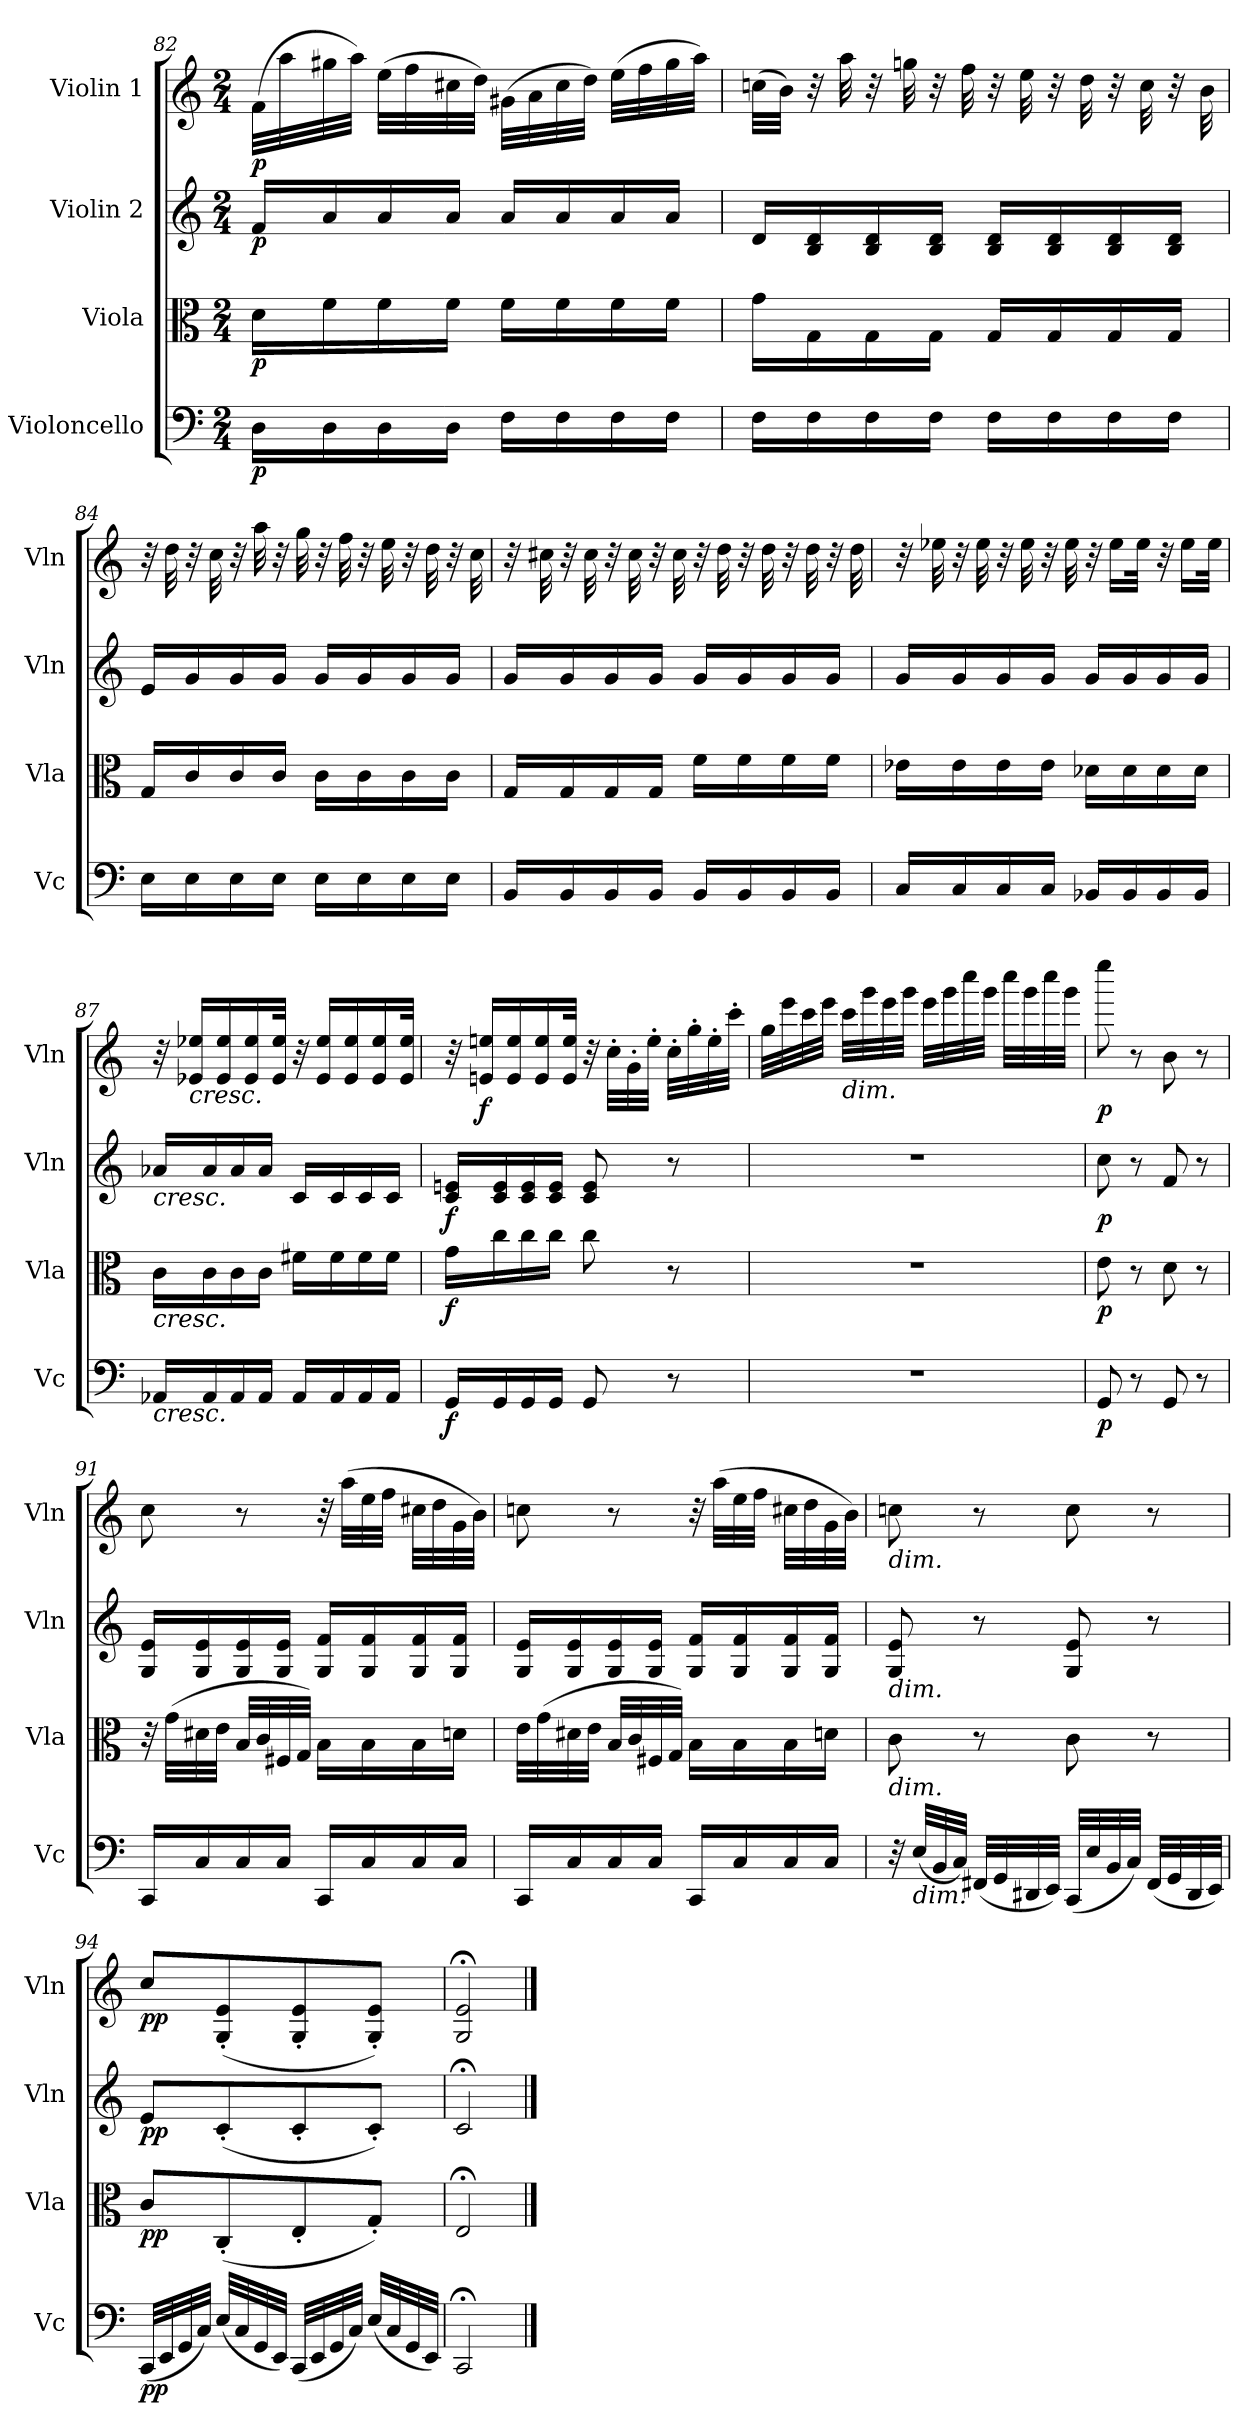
**kern	**dynam	**kern	**dynam	**kern	**dynam	**kern	**dynam
*part4	*part4	*part3	*part3	*part2	*part2	*part1	*part1
*staff4	*staff4	*staff3	*staff3	*staff2	*staff2	*staff1	*staff1
*I"Violoncello	*	*I"Viola	*	*I"Violin 2	*	*I"Violin 1	*
*I'Vc	*	*I'Vla	*	*I'Vln	*	*I'Vln	*
*clefF4	*	*clefC3	*	*clefG2	*	*clefG2	*
*k[]	*	*k[]	*	*k[]	*	*k[]	*
*M2/4	*	*M2/4	*	*M2/4	*	*M2/4	*
=82	=82	=82	=82	=82	=82	=82	=82
!	!LO:DY:b	!	!LO:DY:b	!	!LO:DY:b	!	!LO:DY:b
16D\LL	p	16d\LL	p	16f/LL	p	(32f\LLL	p
.	.	.	.	.	.	32aa\	.
16D\	.	16f\	.	16a/	.	32gg#X\	.
.	.	.	.	.	.	32aa\JJJ)	.
16D\	.	16f\	.	16a/	.	(32ee\LLL	.
.	.	.	.	.	.	32ff\	.
16D\JJ	.	16f\JJ	.	16a/JJ	.	32cc#X\	.
.	.	.	.	.	.	32dd\JJJ)	.
16F\LL	.	16f\LL	.	16a/LL	.	(32g#X\LLL	.
.	.	.	.	.	.	32a\	.
16F\	.	16f\	.	16a/	.	32cc#\	.
.	.	.	.	.	.	32dd\JJJ)	.
16F\	.	16f\	.	16a/	.	(32ee\LLL	.
.	.	.	.	.	.	32ff\	.
16F\JJ	.	16f\JJ	.	16a/JJ	.	32gg#\	.
.	.	.	.	.	.	32aa\JJJ)	.
!!LO:LB:g=z
=83	=83	=83	=83	=83	=83	=83	=83
16F\LL	.	16g\LL	.	16d/LL	.	(32ccn\LLL	.
.	.	.	.	.	.	32b\JJJ)	.
16F\	.	16G\	.	16B/ 16d/	.	32r	.
.	.	.	.	.	.	32aa\	.
16F\	.	16G\	.	16B/ 16d/	.	32r	.
.	.	.	.	.	.	32ggn\	.
16F\JJ	.	16G\JJ	.	16B/ 16d/JJ	.	32r	.
.	.	.	.	.	.	32ff\	.
16F\LL	.	16G/LL	.	16B/ 16d/LL	.	32r	.
.	.	.	.	.	.	32ee\	.
16F\	.	16G/	.	16B/ 16d/	.	32r	.
.	.	.	.	.	.	32dd\	.
16F\	.	16G/	.	16B/ 16d/	.	32r	.
.	.	.	.	.	.	32cc\	.
16F\JJ	.	16G/JJ	.	16B/ 16d/JJ	.	32r	.
.	.	.	.	.	.	32b\	.
=84	=84	=84	=84	=84	=84	=84	=84
16E\LL	.	16G/LL	.	16e/LL	.	32r	.
.	.	.	.	.	.	32dd\	.
16E\	.	16c/	.	16g/	.	32r	.
.	.	.	.	.	.	32cc\	.
16E\	.	16c/	.	16g/	.	32r	.
.	.	.	.	.	.	32aa\	.
16E\JJ	.	16c/JJ	.	16g/JJ	.	32r	.
.	.	.	.	.	.	32gg\	.
16E\LL	.	16c\LL	.	16g/LL	.	32r	.
.	.	.	.	.	.	32ff\	.
16E\	.	16c\	.	16g/	.	32r	.
.	.	.	.	.	.	32ee\	.
16E\	.	16c\	.	16g/	.	32r	.
.	.	.	.	.	.	32dd\	.
16E\JJ	.	16c\JJ	.	16g/JJ	.	32r	.
.	.	.	.	.	.	32cc\	.
!!LO:LB:g=z
=85	=85	=85	=85	=85	=85	=85	=85
16BB/LL	.	16G/LL	.	16g/LL	.	32r	.
.	.	.	.	.	.	32cc#X\	.
16BB/	.	16G/	.	16g/	.	32r	.
.	.	.	.	.	.	32cc#\	.
16BB/	.	16G/	.	16g/	.	32r	.
.	.	.	.	.	.	32cc#\	.
16BB/JJ	.	16G/JJ	.	16g/JJ	.	32r	.
.	.	.	.	.	.	32cc#\	.
16BB/LL	.	16f\LL	.	16g/LL	.	32r	.
.	.	.	.	.	.	32dd\	.
16BB/	.	16f\	.	16g/	.	32r	.
.	.	.	.	.	.	32dd\	.
16BB/	.	16f\	.	16g/	.	32r	.
.	.	.	.	.	.	32dd\	.
16BB/JJ	.	16f\JJ	.	16g/JJ	.	32r	.
.	.	.	.	.	.	32dd\	.
!!LO:PB:g=z
=86	=86	=86	=86	=86	=86	=86	=86
16C/LL	.	16e-X\LL	.	16g/LL	.	32r	.
.	.	.	.	.	.	32ee-X\	.
16C/	.	16e-\	.	16g/	.	32r	.
.	.	.	.	.	.	32ee-\	.
16C/	.	16e-\	.	16g/	.	32r	.
.	.	.	.	.	.	32ee-\	.
16C/JJ	.	16e-\JJ	.	16g/JJ	.	32r	.
.	.	.	.	.	.	32ee-\	.
16BB-X/LL	.	16d-X\LL	.	16g/LL	.	32r	.
.	.	.	.	.	.	16ee-\LL	.
16BB-/	.	16d-\	.	16g/	.	.	.
.	.	.	.	.	.	32ee-\JJk	.
16BB-/	.	16d-\	.	16g/	.	32r	.
.	.	.	.	.	.	16ee-\LL	.
16BB-/JJ	.	16d-\JJ	.	16g/JJ	.	.	.
.	.	.	.	.	.	32ee-\JJk	.
=87	=87	=87	=87	=87	=87	=87	=87
!	!	!	!	!LO:TX:b:i:t=cresc.	!	!	!
!	!	!LO:TX:b:i:t=cresc.	!	!	!	!	!
!LO:TX:b:i:t=cresc.	!	!	!	!	!	!	!
16AA-X/LL	.	16c\LL	.	16a-X/LL	.	32r	.
!	!	!	!	!	!	!LO:TX:b:i:t=cresc.	!
.	.	.	.	.	.	16e-X/ 16ee-X/LL	.
16AA-/	.	16c\	.	16a-/	.	.	.
.	.	.	.	.	.	16e-/ 16ee-/	.
16AA-/	.	16c\	.	16a-/	.	.	.
.	.	.	.	.	.	16e-/ 16ee-/	.
16AA-/JJ	.	16c\JJ	.	16a-/JJ	.	.	.
.	.	.	.	.	.	32e-/ 32ee-/JJk	.
16AA-/LL	.	16f#X\LL	.	16c/LL	.	32r	.
.	.	.	.	.	.	16e-/ 16ee-/LL	.
16AA-/	.	16f#\	.	16c/	.	.	.
.	.	.	.	.	.	16e-/ 16ee-/	.
16AA-/	.	16f#\	.	16c/	.	.	.
.	.	.	.	.	.	16e-/ 16ee-/	.
16AA-/JJ	.	16f#\JJ	.	16c/JJ	.	.	.
.	.	.	.	.	.	32e-/ 32ee-/JJk	.
=88	=88	=88	=88	=88	=88	=88	=88
!	!LO:DY:b	!	!LO:DY:b	!	!LO:DY:b	!	!
16GG/LL	f	16g\LL	f	16c/ 16en/LL	f	32r	.
!	!	!	!	!	!	!	!LO:DY:b
.	.	.	.	.	.	16en/ 16een/LL	f
16GG/	.	16cc\	.	16c/ 16e/	.	.	.
.	.	.	.	.	.	16e/ 16ee/	.
16GG/	.	16cc\	.	16c/ 16e/	.	.	.
.	.	.	.	.	.	16e/ 16ee/	.
16GG/JJ	.	16cc\JJ	.	16c/ 16e/JJ	.	.	.
.	.	.	.	.	.	32e/ 32ee/JJk	.
8GG/	.	8cc\	.	8c/ 8e/	.	32r	.
.	.	.	.	.	.	32cc'\LLL	.
.	.	.	.	.	.	32g'\	.
.	.	.	.	.	.	32ee'\JJJ	.
8r	.	8r	.	8r	.	32cc'\LLL	.
.	.	.	.	.	.	32gg'\	.
.	.	.	.	.	.	32ee'\	.
.	.	.	.	.	.	32ccc'\JJJ	.
!!LO:LB:g=z
=89	=89	=89	=89	=89	=89	=89	=89
2r	.	2r	.	2r	.	32gg\LLL	.
.	.	.	.	.	.	32eee\	.
.	.	.	.	.	.	32ccc\	.
.	.	.	.	.	.	32eee\JJJ	.
!	!	!	!	!	!	!LO:TX:b:i:t=dim.	!
.	.	.	.	.	.	32ccc\LLL	.
.	.	.	.	.	.	32ggg\	.
.	.	.	.	.	.	32eee\	.
.	.	.	.	.	.	32ggg\JJJ	.
.	.	.	.	.	.	32eee\LLL	.
.	.	.	.	.	.	32ggg\	.
.	.	.	.	.	.	32cccc\	.
.	.	.	.	.	.	32ggg\JJJ	.
.	.	.	.	.	.	32cccc\LLL	.
.	.	.	.	.	.	32ggg\	.
.	.	.	.	.	.	32cccc\	.
.	.	.	.	.	.	32ggg\JJJ	.
=90	=90	=90	=90	=90	=90	=90	=90
!	!LO:DY:b	!	!LO:DY:b	!	!LO:DY:b	!	!LO:DY:b
8GG/	p	8e\	p	8cc\	p	8eeee\	p
8r	.	8r	.	8r	.	8r	.
8GG/	.	8d\	.	8f/	.	8b\	.
8r	.	8r	.	8r	.	8r	.
=91	=91	=91	=91	=91	=91	=91	=91
16CC/LL	.	32r	.	16G/ 16e/LL	.	8cc\	.
.	.	(32g\LLL	.	.	.	.	.
16C/	.	32d#X\	.	16G/ 16e/	.	.	.
.	.	32e\JJJ	.	.	.	.	.
16C/	.	32B/LLL	.	16G/ 16e/	.	8r	.
.	.	32c/	.	.	.	.	.
16C/JJ	.	32F#X/	.	16G/ 16e/JJ	.	.	.
.	.	32G/JJJ)	.	.	.	.	.
16CC/LL	.	16B\LL	.	16G/ 16f/LL	.	32r	.
.	.	.	.	.	.	(32aa\LLL	.
16C/	.	16B\	.	16G/ 16f/	.	32ee\	.
.	.	.	.	.	.	32ff\JJJ	.
16C/	.	16B\	.	16G/ 16f/	.	32cc#X\LLL	.
.	.	.	.	.	.	32dd\	.
16C/JJ	.	16dn\JJ	.	16G/ 16f/JJ	.	32g\	.
.	.	.	.	.	.	32b\JJJ)	.
!!LO:LB:g=z
=92	=92	=92	=92	=92	=92	=92	=92
16CC/LL	.	32e\LLL	.	16G/ 16e/LL	.	8ccn\	.
.	.	(32g\	.	.	.	.	.
16C/	.	32d#X\	.	16G/ 16e/	.	.	.
.	.	32e\JJJ	.	.	.	.	.
16C/	.	32B/LLL	.	16G/ 16e/	.	8r	.
.	.	32c/	.	.	.	.	.
16C/JJ	.	32F#X/	.	16G/ 16e/JJ	.	.	.
.	.	32G/JJJ)	.	.	.	.	.
16CC/LL	.	16B\LL	.	16G/ 16f/LL	.	32r	.
.	.	.	.	.	.	(32aa\LLL	.
16C/	.	16B\	.	16G/ 16f/	.	32ee\	.
.	.	.	.	.	.	32ff\JJJ	.
16C/	.	16B\	.	16G/ 16f/	.	32cc#X\LLL	.
.	.	.	.	.	.	32dd\	.
16C/JJ	.	16dn\JJ	.	16G/ 16f/JJ	.	32g\	.
.	.	.	.	.	.	32b\JJJ)	.
=93	=93	=93	=93	=93	=93	=93	=93
!	!	!	!	!	!	!LO:TX:b:i:t=dim.	!
!	!	!	!	!LO:TX:b:i:t=dim.	!	!	!
!	!	!LO:TX:b:i:t=dim.	!	!	!	!	!
32r	.	8c\	.	8G/ 8e/	.	8ccn\	.
!LO:TX:b:i:t=dim.	!	!	!	!	!	!	!
(32E/LLL	.	.	.	.	.	.	.
32BB/	.	.	.	.	.	.	.
32C/JJJ)	.	.	.	.	.	.	.
(32FF#X/LLL	.	8r	.	8r	.	8r	.
32GG/	.	.	.	.	.	.	.
32DD#X/	.	.	.	.	.	.	.
32EE/JJJ)	.	.	.	.	.	.	.
(32CC/LLL	.	8c\	.	8G/ 8e/	.	8cc\	.
32E/	.	.	.	.	.	.	.
32BB/	.	.	.	.	.	.	.
32C/JJJ)	.	.	.	.	.	.	.
(32FF#/LLL	.	8r	.	8r	.	8r	.
32GG/	.	.	.	.	.	.	.
32DD#/	.	.	.	.	.	.	.
32EE/JJJ)	.	.	.	.	.	.	.
!!LO:LB:g=z
=94	=94	=94	=94	=94	=94	=94	=94
!	!LO:DY:b	!	!LO:DY:b	!	!LO:DY:b	!	!LO:DY:b
(32CC/LLL	pp	8c/L	pp	8e/L	pp	8cc/L	pp
32EE/	.	.	.	.	.	.	.
32GG/	.	.	.	.	.	.	.
32C/JJJ)	.	.	.	.	.	.	.
(32E/LLL	.	(8C'/	.	(8c'/	.	(8G/' 8e/'	.
32C/	.	.	.	.	.	.	.
32GG/	.	.	.	.	.	.	.
32EE/JJJ)	.	.	.	.	.	.	.
(32CC/LLL	.	8E'/	.	8c'/	.	8G/' 8e/'	.
32EE/	.	.	.	.	.	.	.
32GG/	.	.	.	.	.	.	.
32C/JJJ)	.	.	.	.	.	.	.
(32E/LLL	.	8G'/J)	.	8c'/J)	.	8G/' 8e/'J)	.
32C/	.	.	.	.	.	.	.
32GG/	.	.	.	.	.	.	.
32EE/JJJ)	.	.	.	.	.	.	.
=95	=95	=95	=95	=95	=95	=95	=95
2CC;</	.	2E;</	.	2c;</	.	2G/;< 2e/;<	.
==	==	==	==	==	==	==	==
*-	*-	*-	*-	*-	*-	*-	*-
